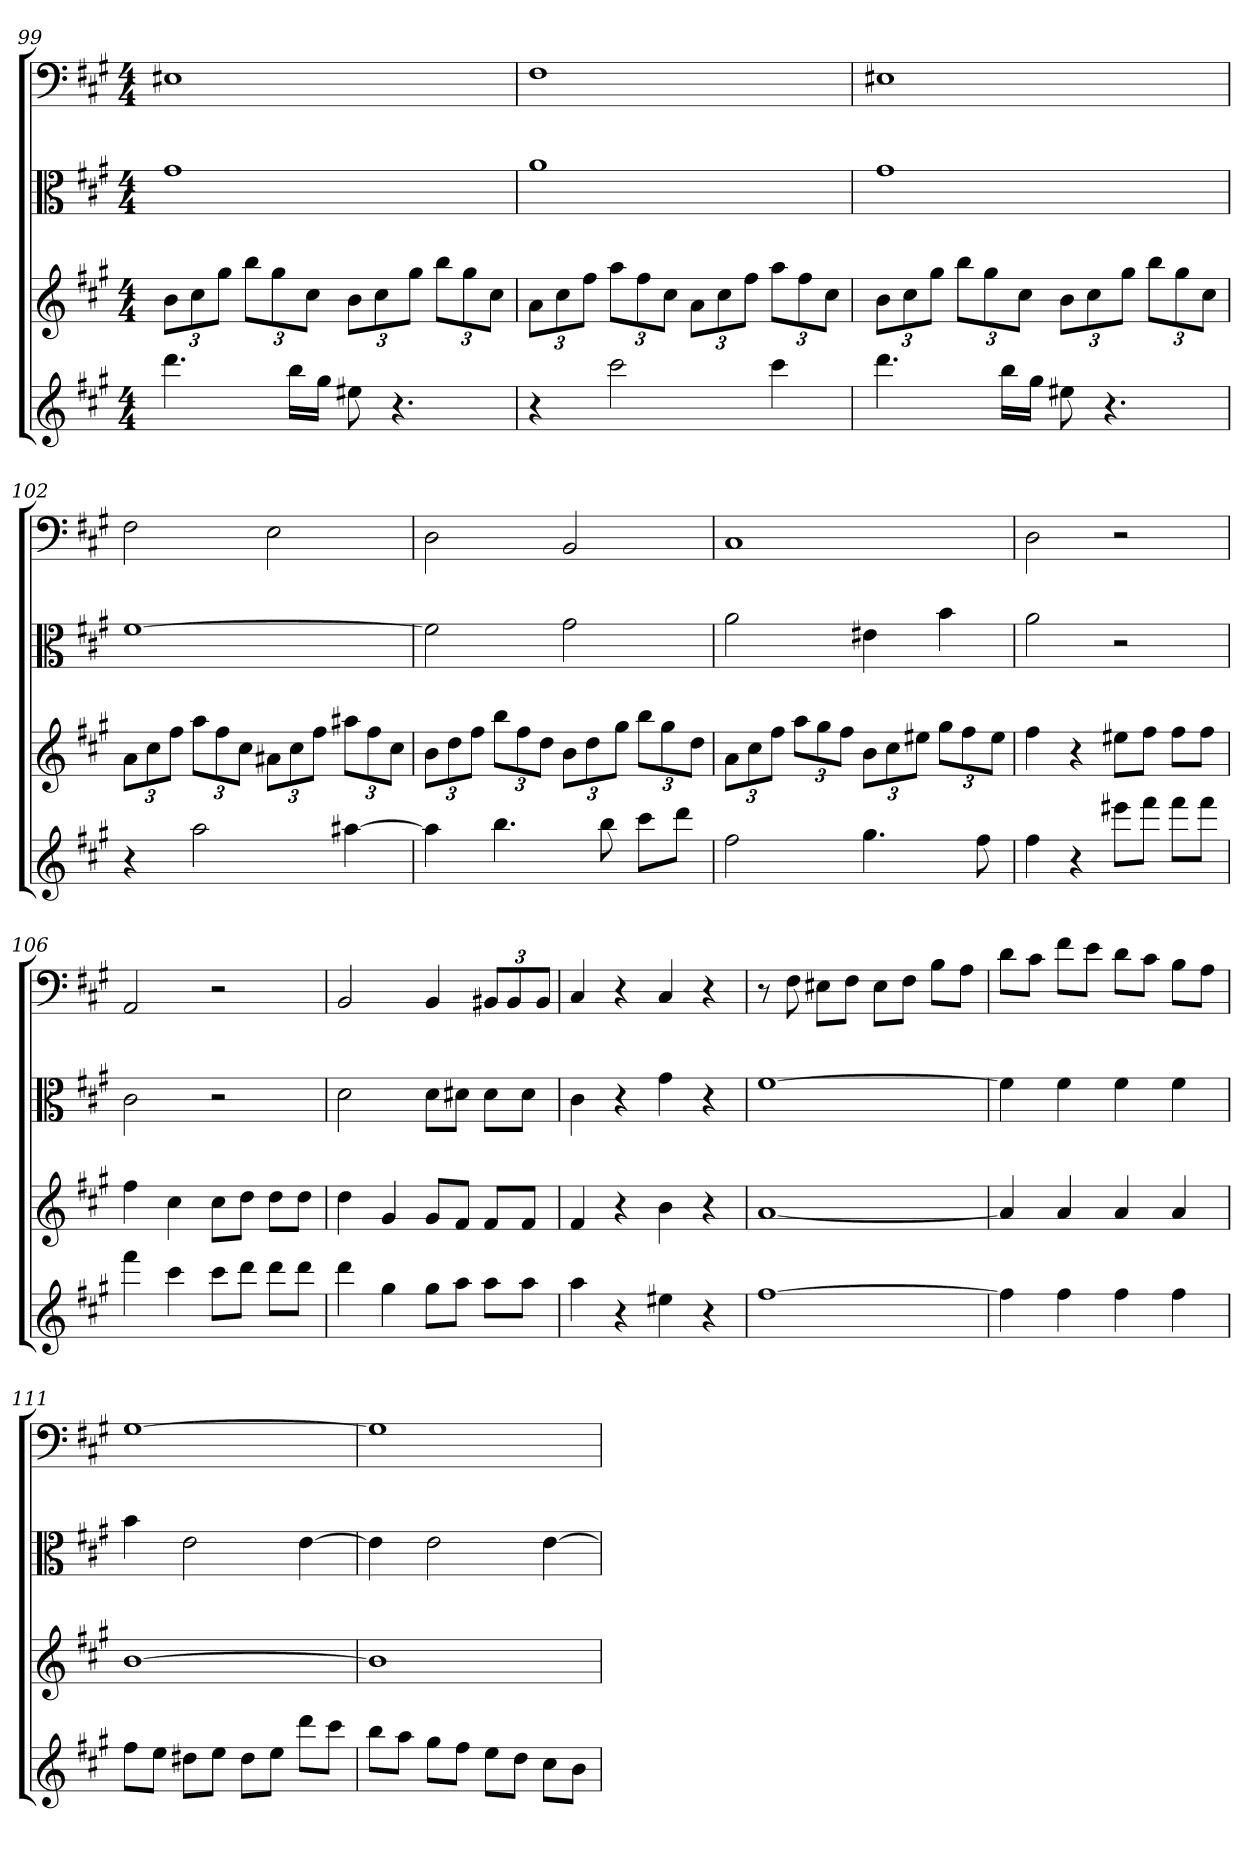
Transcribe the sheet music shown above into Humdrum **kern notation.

**kern	**kern	**kern	**kern
*part4	*part3	*part2	*part1
*staff4	*staff3	*staff2	*staff1
*	*	*clefC3	*clefF4
*k[f#c#g#]	*k[f#c#g#]	*k[f#c#g#]	*k[f#c#g#]
*A:	*A:	*A:	*A:
*M4/4	*M4/4	*M4/4	*M4/4
=99	=99	=99	=99
4.ddd	12bL	1g#	1E#X
.	12cc#	.	.
.	12gg#J	.	.
.	12bbL	.	.
.	12gg#	.	.
16bbLL	.	.	.
.	12cc#J	.	.
16gg#JJ	.	.	.
8ee#X	12bL	.	.
.	12cc#	.	.
4.r	.	.	.
.	12gg#J	.	.
.	12bbL	.	.
.	12gg#	.	.
.	12cc#J	.	.
=100	=100	=100	=100
4r	12aL	1a	1F#
.	12cc#	.	.
.	12ff#J	.	.
2ccc#	12aaL	.	.
.	12ff#	.	.
.	12cc#J	.	.
.	12aL	.	.
.	12cc#	.	.
.	12ff#J	.	.
4ccc#	12aaL	.	.
.	12ff#	.	.
.	12cc#J	.	.
=101	=101	=101	=101
4.ddd	12bL	1g#	1E#X
.	12cc#	.	.
.	12gg#J	.	.
.	12bbL	.	.
.	12gg#	.	.
16bbLL	.	.	.
.	12cc#J	.	.
16gg#JJ	.	.	.
8ee#X	12bL	.	.
.	12cc#	.	.
4.r	.	.	.
.	12gg#J	.	.
.	12bbL	.	.
.	12gg#	.	.
.	12cc#J	.	.
=102	=102	=102	=102
4r	12aL	[1f#	2F#
.	12cc#	.	.
.	12ff#J	.	.
2aa	12aaL	.	.
.	12ff#	.	.
.	12cc#J	.	.
.	12a#XL	.	2E
.	12cc#	.	.
.	12ff#J	.	.
[4aa#X	12aa#XL	.	.
.	12ff#	.	.
.	12cc#J	.	.
=103	=103	=103	=103
4aa#]	12bL	2f#]	2D
.	12dd	.	.
.	12ff#J	.	.
4.bb	12bbL	.	.
.	12ff#	.	.
.	12ddJ	.	.
.	12bL	2g#	2BB
.	12dd	.	.
8bb	.	.	.
.	12gg#J	.	.
8ccc#L	12bbL	.	.
.	12gg#	.	.
8dddJ	.	.	.
.	12ddJ	.	.
=104	=104	=104	=104
2ff#	12aL	2a	1C#
.	12cc#	.	.
.	12ff#J	.	.
.	12aaL	.	.
.	12gg#	.	.
.	12ff#J	.	.
4.gg#	12bL	4e#X	.
.	12cc#	.	.
.	12ee#XJ	.	.
.	12gg#L	4b	.
.	12ff#	.	.
8ff#	.	.	.
.	12ee#J	.	.
=105	=105	=105	=105
4ff#	4ff#	2a	2D
4r	4r	.	.
8eee#XL	8ee#XL	2r	2r
8fff#J	8ff#J	.	.
8fff#L	8ff#L	.	.
8fff#J	8ff#J	.	.
=106	=106	=106	=106
4fff#	4ff#	2c#	2AA
4ccc#	4cc#	.	.
8ccc#L	8cc#L	2r	2r
8dddJ	8ddJ	.	.
8dddL	8ddL	.	.
8dddJ	8ddJ	.	.
=107	=107	=107	=107
4ddd	4dd	2d	2BB
4gg#	4g#	.	.
8gg#L	8g#L	8d\L	4BB
8aaJ	8f#J	8d#X\J	.
8aaL	8f#L	8d#\L	12BB#X/L
.	.	.	12BB#/
8aaJ	8f#J	8d#\J	.
.	.	.	12BB#/J
=108	=108	=108	=108
4aa	4f#	4c#	4C#
4r	4r	4r	4r
4ee#X	4b	4g#	4C#
4r	4r	4r	4r
=109	=109	=109	=109
[1ff#	[1a	[1f#	8r
.	.	.	8F#
.	.	.	8E#X\L
.	.	.	8F#\J
.	.	.	8E#\L
.	.	.	8F#\J
.	.	.	8B\L
.	.	.	8A\J
=110	=110	=110	=110
4ff#]	4a]	4f#]	8d\L
.	.	.	8c#\J
4ff#	4a	4f#	8f#\L
.	.	.	8e\J
4ff#	4a	4f#	8d\L
.	.	.	8c#\J
4ff#	4a	4f#	8B\L
.	.	.	8A\J
=111	=111	=111	=111
8ff#L	[1b	4b	[1G#
8eeJ	.	.	.
8dd#XL	.	2e	.
8eeJ	.	.	.
8dd#L	.	.	.
8eeJ	.	.	.
8dddL	.	[4e	.
8ccc#J	.	.	.
=112	=112	=112	=112
8bbL	1b]	4e]	1G#]
8aaJ	.	.	.
8gg#L	.	2e	.
8ff#J	.	.	.
8eeL	.	.	.
8ddJ	.	.	.
8cc#L	.	[4e	.
8bJ	.	.	.
=	=	=	=
*-	*-	*-	*-
